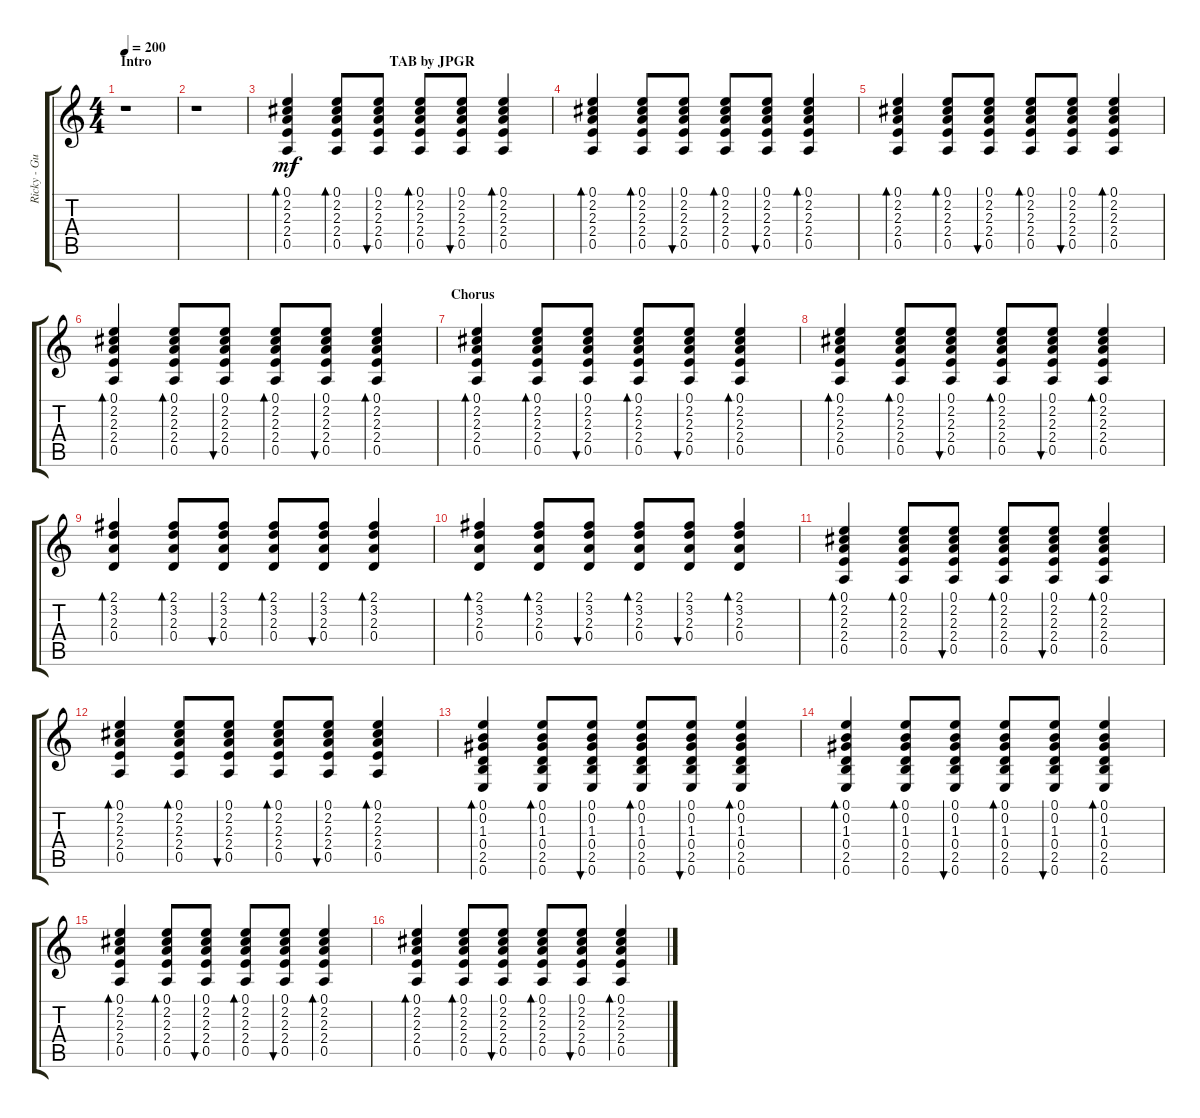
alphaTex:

\track ("Ricky - Guitar" "Ricky - Gu") {instrument acousticguitarsteel}
\staff {score tabs}
\tuning (E4 B3 G3 D3 A2 E2) {hide}
\ts (4 4)
\section ("" "Intro                                                                    TAB by JPGR")
\tempo 200
\clef g2
\ks c
r.1{dy mf instrument acousticguitarsteel} |
r.1 |
(0.1 2.2 2.3 2.4 0.5).4{bd 60} (0.1 2.2 2.3 2.4 0.5).8{bd 60} (0.1 2.2 2.3 2.4 0.5).8{bu 60} (0.1 2.2 2.3 2.4 0.5).8{bd 60} (0.1 2.2 2.3 2.4 0.5).8{bu 60} (0.1 2.2 2.3 2.4 0.5).4{bd 60} |
(0.1 2.2 2.3 2.4 0.5).4{bd 60} (0.1 2.2 2.3 2.4 0.5).8{bd 60} (0.1 2.2 2.3 2.4 0.5).8{bu 60} (0.1 2.2 2.3 2.4 0.5).8{bd 60} (0.1 2.2 2.3 2.4 0.5).8{bu 60} (0.1 2.2 2.3 2.4 0.5).4{bd 60} |
(0.1 2.2 2.3 2.4 0.5).4{bd 60} (0.1 2.2 2.3 2.4 0.5).8{bd 60} (0.1 2.2 2.3 2.4 0.5).8{bu 60} (0.1 2.2 2.3 2.4 0.5).8{bd 60} (0.1 2.2 2.3 2.4 0.5).8{bu 60} (0.1 2.2 2.3 2.4 0.5).4{bd 60} |
(0.1 2.2 2.3 2.4 0.5).4{bd 60} (0.1 2.2 2.3 2.4 0.5).8{bd 60} (0.1 2.2 2.3 2.4 0.5).8{bu 60} (0.1 2.2 2.3 2.4 0.5).8{bd 60} (0.1 2.2 2.3 2.4 0.5).8{bu 60} (0.1 2.2 2.3 2.4 0.5).4{bd 60} |
\section ("" "Chorus")
(0.1 2.2 2.3 2.4 0.5).4{bd 60} (0.1 2.2 2.3 2.4 0.5).8{bd 60} (0.1 2.2 2.3 2.4 0.5).8{bu 60} (0.1 2.2 2.3 2.4 0.5).8{bd 60} (0.1 2.2 2.3 2.4 0.5).8{bu 60} (0.1 2.2 2.3 2.4 0.5).4{bd 60} |
(0.1 2.2 2.3 2.4 0.5).4{bd 60} (0.1 2.2 2.3 2.4 0.5).8{bd 60} (0.1 2.2 2.3 2.4 0.5).8{bu 60} (0.1 2.2 2.3 2.4 0.5).8{bd 60} (0.1 2.2 2.3 2.4 0.5).8{bu 60} (0.1 2.2 2.3 2.4 0.5).4{bd 60} |
(2.1 3.2 2.3 0.4).4{bd 60} (2.1 3.2 2.3 0.4).8{bd 60} (2.1 3.2 2.3 0.4).8{bu 60} (2.1 3.2 2.3 0.4).8{bd 60} (2.1 3.2 2.3 0.4).8{bu 60} (2.1 3.2 2.3 0.4).4{bd 60} |
(2.1 3.2 2.3 0.4).4{bd 60} (2.1 3.2 2.3 0.4).8{bd 60} (2.1 3.2 2.3 0.4).8{bu 60} (2.1 3.2 2.3 0.4).8{bd 60} (2.1 3.2 2.3 0.4).8{bu 60} (2.1 3.2 2.3 0.4).4{bd 60} |
(0.1 2.2 2.3 2.4 0.5).4{bd 60} (0.1 2.2 2.3 2.4 0.5).8{bd 60} (0.1 2.2 2.3 2.4 0.5).8{bu 60} (0.1 2.2 2.3 2.4 0.5).8{bd 60} (0.1 2.2 2.3 2.4 0.5).8{bu 60} (0.1 2.2 2.3 2.4 0.5).4{bd 60} |
(0.1 2.2 2.3 2.4 0.5).4{bd 60} (0.1 2.2 2.3 2.4 0.5).8{bd 60} (0.1 2.2 2.3 2.4 0.5).8{bu 60} (0.1 2.2 2.3 2.4 0.5).8{bd 60} (0.1 2.2 2.3 2.4 0.5).8{bu 60} (0.1 2.2 2.3 2.4 0.5).4{bd 60} |
(0.1 0.2 1.3 0.4 2.5 0.6).4{bd 60} (0.1 0.2 1.3 0.4 2.5 0.6).8{bd 60} (0.1 0.2 1.3 0.4 2.5 0.6).8{bu 60} (0.1 0.2 1.3 0.4 2.5 0.6).8{bd 60} (0.1 0.2 1.3 0.4 2.5 0.6).8{bu 60} (0.1 0.2 1.3 0.4 2.5 0.6).4{bd 60} |
(0.1 0.2 1.3 0.4 2.5 0.6).4{bd 60} (0.1 0.2 1.3 0.4 2.5 0.6).8{bd 60} (0.1 0.2 1.3 0.4 2.5 0.6).8{bu 60} (0.1 0.2 1.3 0.4 2.5 0.6).8{bd 60} (0.1 0.2 1.3 0.4 2.5 0.6).8{bu 60} (0.1 0.2 1.3 0.4 2.5 0.6).4{bd 60} |
(0.1 2.2 2.3 2.4 0.5).4{bd 60} (0.1 2.2 2.3 2.4 0.5).8{bd 60} (0.1 2.2 2.3 2.4 0.5).8{bu 60} (0.1 2.2 2.3 2.4 0.5).8{bd 60} (0.1 2.2 2.3 2.4 0.5).8{bu 60} (0.1 2.2 2.3 2.4 0.5).4{bd 60} |
(0.1 2.2 2.3 2.4 0.5).4{bd 60} (0.1 2.2 2.3 2.4 0.5).8{bd 60} (0.1 2.2 2.3 2.4 0.5).8{bu 60} (0.1 2.2 2.3 2.4 0.5).8{bd 60} (0.1 2.2 2.3 2.4 0.5).8{bu 60} (0.1 2.2 2.3 2.4 0.5).4{bd 60}
